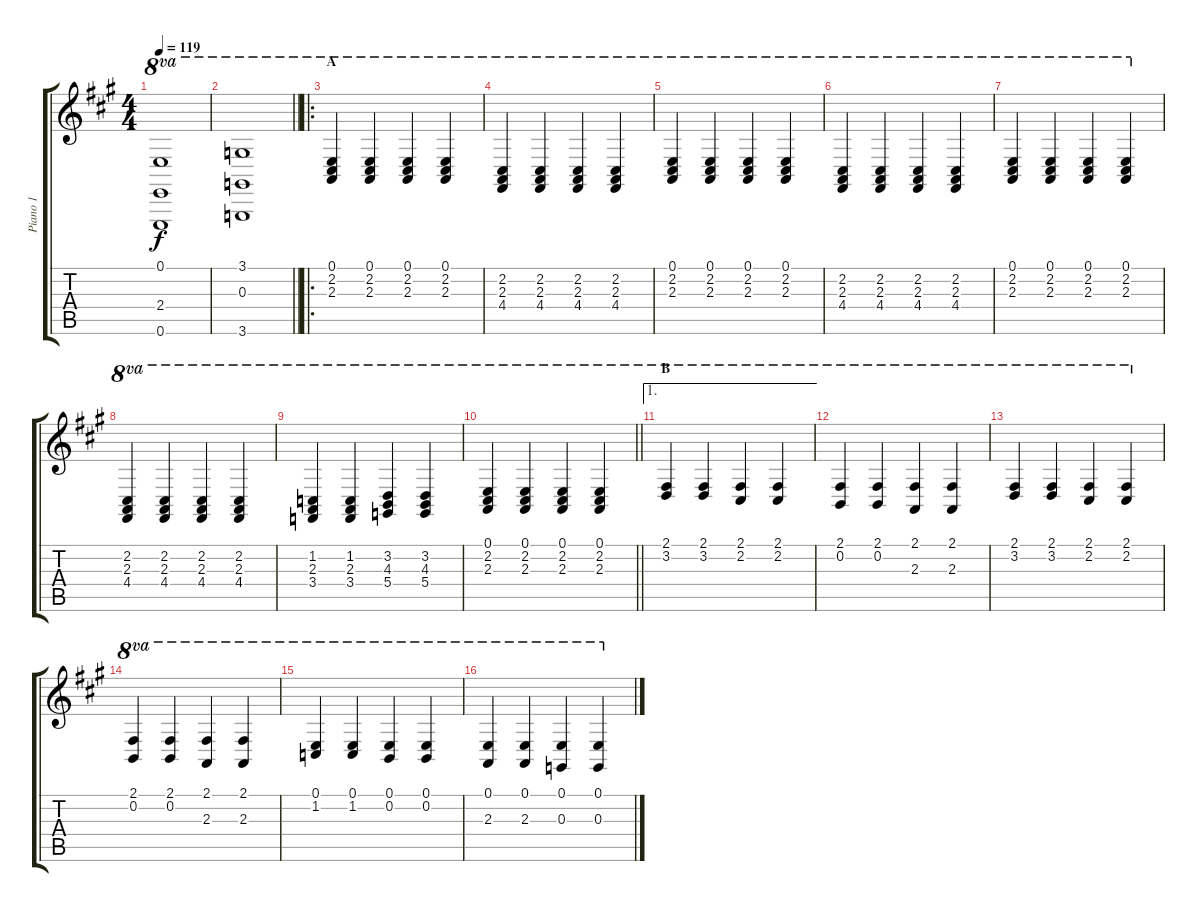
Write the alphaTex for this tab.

\track ("Piano 1" "Piano 1") {instrument electricgrandpiano}
\staff {score tabs}
\tuning (E4 B3 G3 D3 A2 E2) {hide}
\ts (4 4)
\tempo 119
\clef g2
\ks a
(0.1 2.4 0.6).1{ot 8va dy f instrument electricgrandpiano} |
\barLineRight lightlight
(3.1 0.3 3.6).1{ot 8va} |
\ro
\section ("" "A")
(0.1 2.2 2.3).4{ot 8va} (0.1 2.2 2.3).4{ot 8va} (0.1 2.2 2.3).4{ot 8va} (0.1 2.2 2.3).4{ot 8va} |
(2.2 2.3 4.4).4{ot 8va} (2.2 2.3 4.4).4{ot 8va} (2.2 2.3 4.4).4{ot 8va} (2.2 2.3 4.4).4{ot 8va} |
(0.1 2.2 2.3).4{ot 8va} (0.1 2.2 2.3).4{ot 8va} (0.1 2.2 2.3).4{ot 8va} (0.1 2.2 2.3).4{ot 8va} |
(2.2 2.3 4.4).4{ot 8va} (2.2 2.3 4.4).4{ot 8va} (2.2 2.3 4.4).4{ot 8va} (2.2 2.3 4.4).4{ot 8va} |
(0.1 2.2 2.3).4{ot 8va} (0.1 2.2 2.3).4{ot 8va} (0.1 2.2 2.3).4{ot 8va} (0.1 2.2 2.3).4{ot 8va} |
(2.2 2.3 4.4).4{ot 8va} (2.2 2.3 4.4).4{ot 8va} (2.2 2.3 4.4).4{ot 8va} (2.2 2.3 4.4).4{ot 8va} |
(1.2 2.3 3.4).4{ot 8va} (1.2 2.3 3.4).4{ot 8va} (3.2 4.3 5.4).4{ot 8va} (3.2 4.3 5.4).4{ot 8va} |
\barLineRight lightlight
(0.1 2.2 2.3).4{ot 8va} (0.1 2.2 2.3).4{ot 8va} (0.1 2.2 2.3).4{ot 8va} (0.1 2.2 2.3).4{ot 8va} |
\ae 1
\section ("" "B")
(2.1 3.2).4{ot 8va} (2.1 3.2).4{ot 8va} (2.1 2.2).4{ot 8va} (2.1 2.2).4{ot 8va} |
(2.1 0.2).4{ot 8va} (2.1 0.2).4{ot 8va} (2.1 2.3).4{ot 8va} (2.1 2.3).4{ot 8va} |
(2.1 3.2).4{ot 8va} (2.1 3.2).4{ot 8va} (2.1 2.2).4{ot 8va} (2.1 2.2).4{ot 8va} |
(2.1 0.2).4{ot 8va} (2.1 0.2).4{ot 8va} (2.1 2.3).4{ot 8va} (2.1 2.3).4{ot 8va} |
(0.1 1.2).4{ot 8va} (0.1 1.2).4{ot 8va} (0.1 0.2).4{ot 8va} (0.1 0.2).4{ot 8va} |
(0.1 2.3).4{ot 8va} (0.1 2.3).4{ot 8va} (0.1 0.3).4{ot 8va} (0.1 0.3).4{ot 8va}
